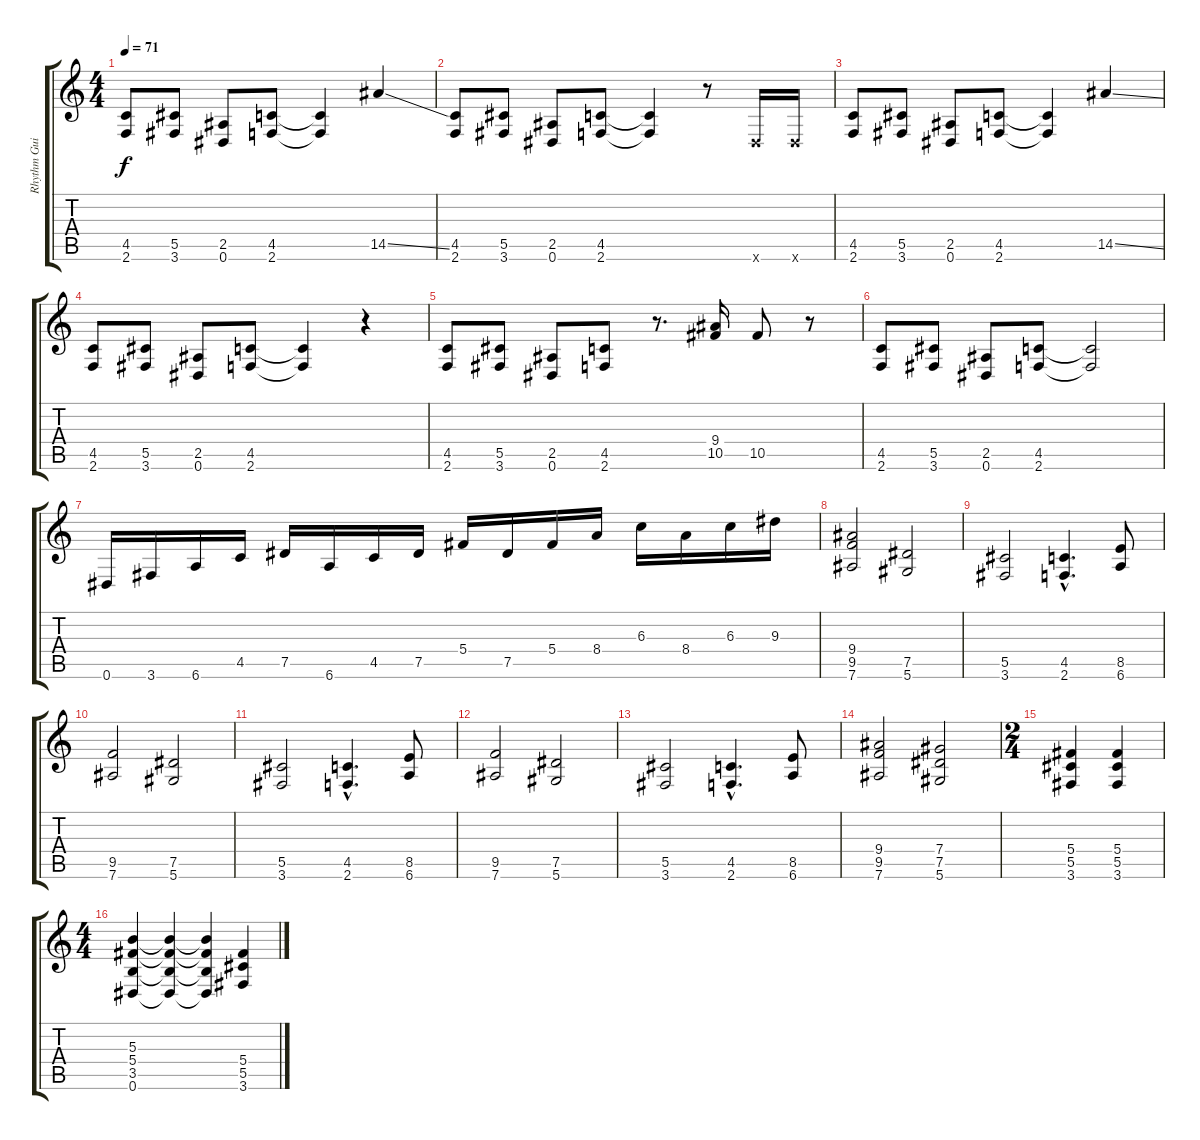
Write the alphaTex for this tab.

\track ("Rhythm Guitar 1" "Rhythm Gui") {instrument distortionguitar}
\staff {score tabs}
\tuning (Eb4 Bb3 Gb3 Db3 Ab2 Eb2) {hide}
\ts (4 4)
\tempo 71
\clef g2
\ks c
(4.5 2.6).8{dy f} (5.5 3.6).8 (2.5 0.6).8 (4.5 2.6).8 (4.5{t} 2.6{t}).4 14.5{ss}.4 |
(4.5 2.6).8 (5.5 3.6).8 (2.5 0.6).8 (4.5 2.6).8 (4.5{t} 2.6{t}).4 r.8 0.6{x}.16 0.6{x}.16 |
(4.5 2.6).8 (5.5 3.6).8 (2.5 0.6).8 (4.5 2.6).8 (4.5{t} 2.6{t}).4 14.5{ss}.4 |
(4.5 2.6).8 (5.5 3.6).8 (2.5 0.6).8 (4.5 2.6).8 (4.5{t} 2.6{t}).4 r.4 |
(4.5 2.6).8 (5.5 3.6).8 (2.5 0.6).8 (4.5 2.6).8 r.8{d} (9.4 10.5).16 10.5.8 r.8 |
(4.5 2.6).8 (5.5 3.6).8 (2.5 0.6).8 (4.5 2.6).8 (4.5{t} 2.6{t}).2 |
0.6.16 3.6.16 6.6.16 4.5.16 7.5.16 6.6.16 4.5.16 7.5.16 5.4.16 7.5.16 5.4.16 8.4.16 6.3.16 8.4.16 6.3.16 9.3.16 |
(9.4 9.5 7.6).2 (7.5 5.6).2 |
(5.5 3.6).2 (4.5{hac} 2.6{hac}).4{d} (8.5 6.6).8 |
(9.5 7.6).2 (7.5 5.6).2 |
(5.5 3.6).2 (4.5{hac} 2.6{hac}).4{d} (8.5 6.6).8 |
(9.5 7.6).2 (7.5 5.6).2 |
(5.5 3.6).2 (4.5{hac} 2.6{hac}).4{d} (8.5 6.6).8 |
(9.4 9.5 7.6).2 (7.4 7.5 5.6).2 |
\ts (2 4)
(5.4 5.5 3.6).4 (5.4 5.5 3.6).4 |
\ts (4 4)
(5.3 5.4 3.5 0.6).4 (5.3{t} 5.4{t} 3.5{t} 0.6{t}).4 (5.3{t} 5.4{t} 3.5{t} 0.6{t}).4 (5.4 5.5 3.6).4
